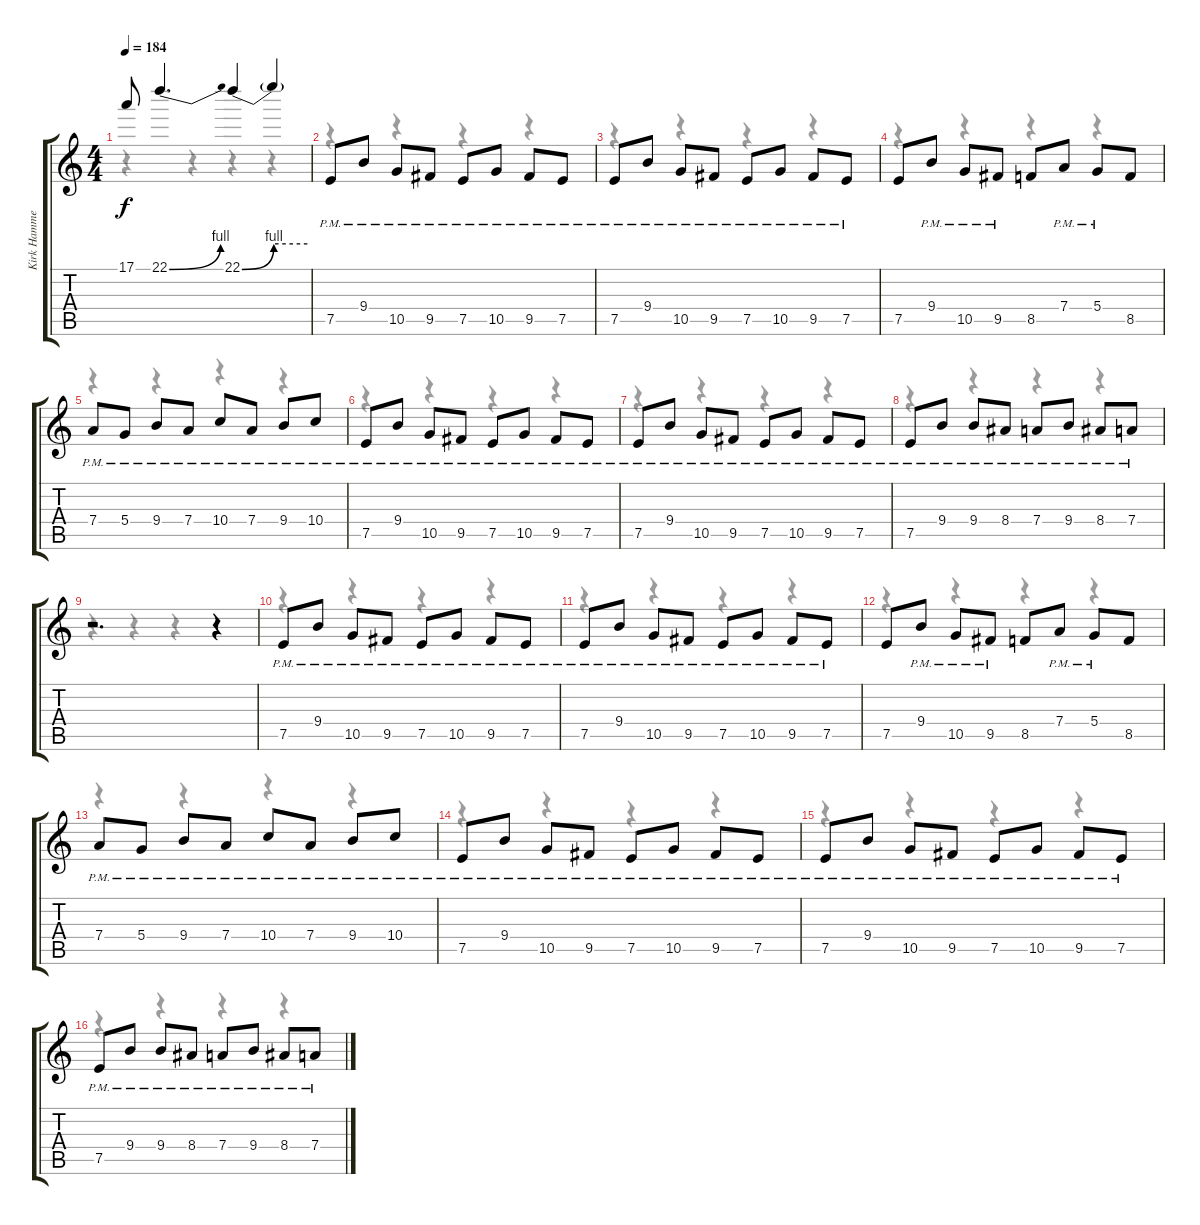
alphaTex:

\track ("Kirk Hammett (Lead)" "Kirk Hamme") {instrument distortionguitar}
\staff {score tabs}
\tuning (E4 B3 G3 D3 A2 E2) {hide}
\voice
\ts (4 4)
\tempo 184
\clef g2
\ks c
17.1.8{dy f} 22.1{be (bend 0 0 60 4)}.4{d} 22.1{be (bend 0 0 60 4)}.4 22.1{be (hold 0 4 60 4) t}.4 |
7.5{pm}.8 9.4{pm}.8 10.5{pm}.8 9.5{pm}.8 7.5{pm}.8 10.5{pm}.8 9.5{pm}.8 7.5{pm}.8 |
7.5{pm}.8 9.4{pm}.8 10.5{pm}.8 9.5{pm}.8 7.5{pm}.8 10.5{pm}.8 9.5{pm}.8 7.5{pm}.8 |
7.5.8 9.4{pm}.8 10.5{pm}.8 9.5{pm}.8 8.5.8 7.4{pm}.8 5.4{pm}.8 8.5.8 |
7.4{pm}.8 5.4{pm}.8 9.4{pm}.8 7.4{pm}.8 10.4{pm}.8 7.4{pm}.8 9.4{pm}.8 10.4{pm}.8 |
7.5{pm}.8 9.4{pm}.8 10.5{pm}.8 9.5{pm}.8 7.5{pm}.8 10.5{pm}.8 9.5{pm}.8 7.5{pm}.8 |
7.5{pm}.8 9.4{pm}.8 10.5{pm}.8 9.5{pm}.8 7.5{pm}.8 10.5{pm}.8 9.5{pm}.8 7.5{pm}.8 |
7.5{pm}.8 9.4{pm}.8 9.4{pm}.8 8.4{pm}.8 7.4{pm}.8 9.4{pm}.8 8.4{pm}.8 7.4{pm}.8 |
r.2{d} r.4 |
7.5{pm}.8 9.4{pm}.8 10.5{pm}.8 9.5{pm}.8 7.5{pm}.8 10.5{pm}.8 9.5{pm}.8 7.5{pm}.8 |
7.5{pm}.8 9.4{pm}.8 10.5{pm}.8 9.5{pm}.8 7.5{pm}.8 10.5{pm}.8 9.5{pm}.8 7.5{pm}.8 |
7.5.8 9.4{pm}.8 10.5{pm}.8 9.5{pm}.8 8.5.8 7.4{pm}.8 5.4{pm}.8 8.5.8 |
7.4{pm}.8 5.4{pm}.8 9.4{pm}.8 7.4{pm}.8 10.4{pm}.8 7.4{pm}.8 9.4{pm}.8 10.4{pm}.8 |
7.5{pm}.8 9.4{pm}.8 10.5{pm}.8 9.5{pm}.8 7.5{pm}.8 10.5{pm}.8 9.5{pm}.8 7.5{pm}.8 |
7.5{pm}.8 9.4{pm}.8 10.5{pm}.8 9.5{pm}.8 7.5{pm}.8 10.5{pm}.8 9.5{pm}.8 7.5{pm}.8 |
7.5{pm}.8 9.4{pm}.8 9.4{pm}.8 8.4{pm}.8 7.4{pm}.8 9.4{pm}.8 8.4{pm}.8 7.4{pm}.8
\voice
\clef g2
\ottava regular
\simile none
\ks c
r.4{dy f} r.4 r.4 r.4 |
r.4 r.4 r.4 r.4 |
r.4 r.4 r.4 r.4 |
r.4 r.4 r.4 r.4 |
r.4 r.4 r.4 r.4 |
r.4 r.4 r.4 r.4 |
r.4 r.4 r.4 r.4 |
r.4 r.4 r.4 r.4 |
r.4 r.4 r.4 r.4 |
r.4 r.4 r.4 r.4 |
r.4 r.4 r.4 r.4 |
r.4 r.4 r.4 r.4 |
r.4 r.4 r.4 r.4 |
r.4 r.4 r.4 r.4 |
r.4 r.4 r.4 r.4 |
r.4 r.4 r.4 r.4
